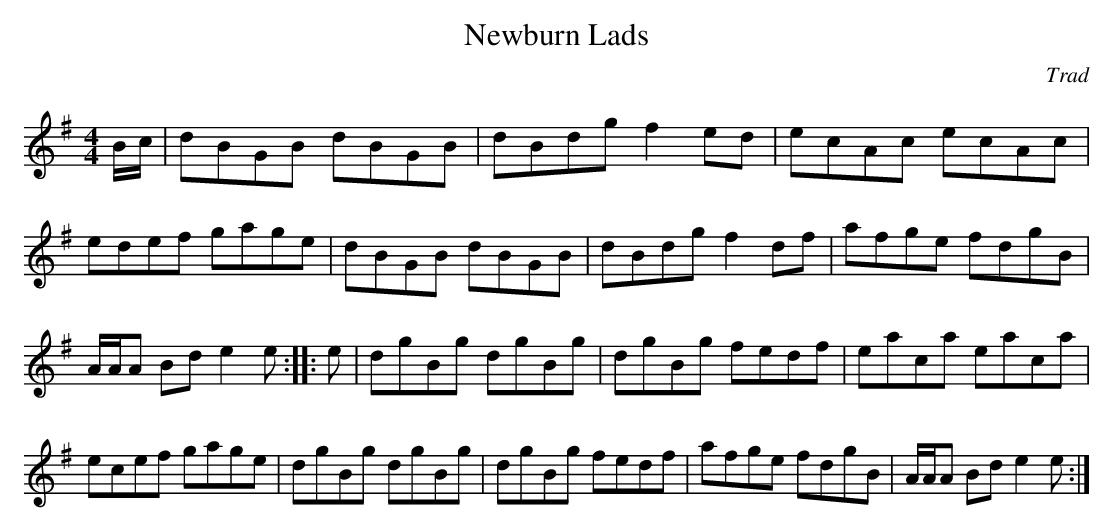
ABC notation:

X:1
T:Newburn Lads
C:Trad
M:4/4
K:G
L:1/16
Bc|\
L:1/8
dBGB dBGB| dBdg f2 ed| ecAc ecAc| edef gage|  dBGB dBGB| dBdg f2 df|\
afge fdgB|\
L:1/16
AAA2\
L:1/8
Bd e2 e::e| dgBg dgBg|dgBg fedf| eaca eaca|ecef gage| dgBg dgBg|\
dgBg fedf|afge fdgB| \
L:1/16
AAA2\
L:1/8
Bd e2 e:|
